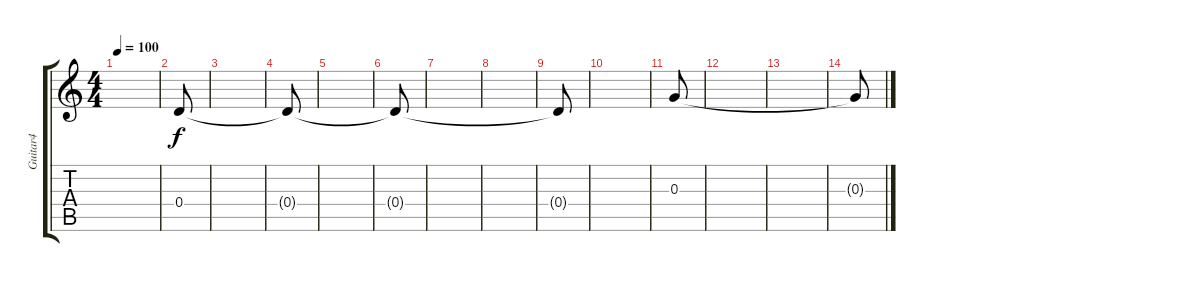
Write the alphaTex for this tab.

\track ("Guitar4" "Guitar4") {instrument distortionguitar}
\staff {score tabs}
\tuning (E4 B3 G3 D3 A2 E2) {hide}
\ts (4 4)
\tempo 100
\clef g2
\ks c
|
0.4{t}.8 |
|
0.4{t}.8 |
|
0.4{t}.8 |
|
|
0.4{t}.8 |
|
0.3.8 |
|
|
0.3{t}.8
